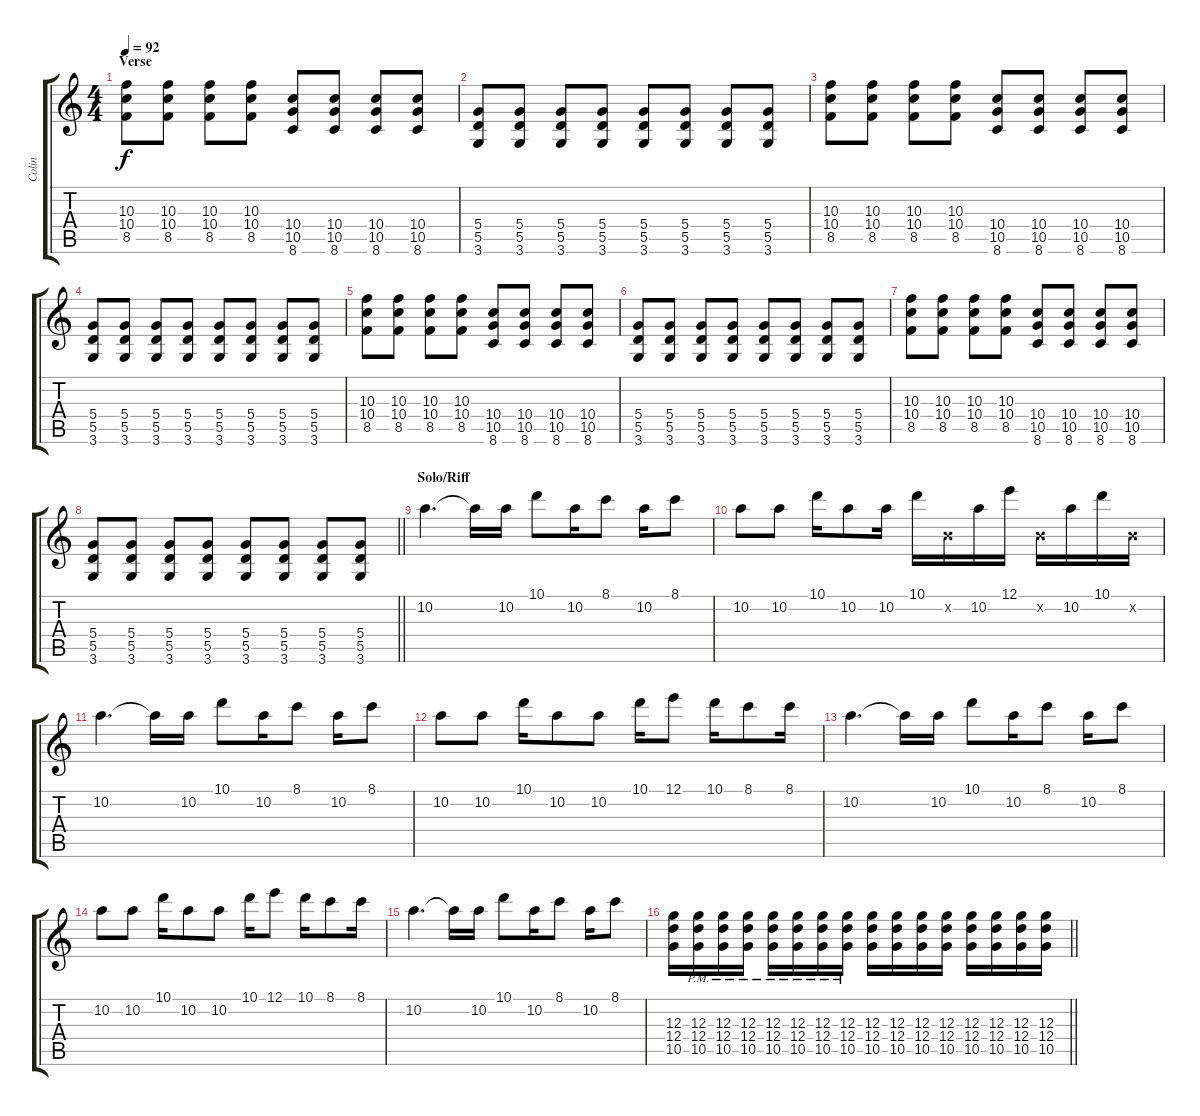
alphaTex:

\track ("Colin" "Colin") {instrument overdrivenguitar}
\staff {score tabs}
\tuning (E4 B3 G3 D3 A2 E2) {hide}
\ts (4 4)
\section ("" "Verse")
\tempo 92
\clef g2
\ks c
(10.3 10.4 8.5).8{dy f} (10.3 10.4 8.5).8 (10.3 10.4 8.5).8 (10.3 10.4 8.5).8 (10.4 10.5 8.6).8 (10.4 10.5 8.6).8 (10.4 10.5 8.6).8 (10.4 10.5 8.6).8 |
(5.4 5.5 3.6).8 (5.4 5.5 3.6).8 (5.4 5.5 3.6).8 (5.4 5.5 3.6).8 (5.4 5.5 3.6).8 (5.4 5.5 3.6).8 (5.4 5.5 3.6).8 (5.4 5.5 3.6).8 |
(10.3 10.4 8.5).8 (10.3 10.4 8.5).8 (10.3 10.4 8.5).8 (10.3 10.4 8.5).8 (10.4 10.5 8.6).8 (10.4 10.5 8.6).8 (10.4 10.5 8.6).8 (10.4 10.5 8.6).8 |
(5.4 5.5 3.6).8 (5.4 5.5 3.6).8 (5.4 5.5 3.6).8 (5.4 5.5 3.6).8 (5.4 5.5 3.6).8 (5.4 5.5 3.6).8 (5.4 5.5 3.6).8 (5.4 5.5 3.6).8 |
(10.3 10.4 8.5).8 (10.3 10.4 8.5).8 (10.3 10.4 8.5).8 (10.3 10.4 8.5).8 (10.4 10.5 8.6).8 (10.4 10.5 8.6).8 (10.4 10.5 8.6).8 (10.4 10.5 8.6).8 |
(5.4 5.5 3.6).8 (5.4 5.5 3.6).8 (5.4 5.5 3.6).8 (5.4 5.5 3.6).8 (5.4 5.5 3.6).8 (5.4 5.5 3.6).8 (5.4 5.5 3.6).8 (5.4 5.5 3.6).8 |
(10.3 10.4 8.5).8 (10.3 10.4 8.5).8 (10.3 10.4 8.5).8 (10.3 10.4 8.5).8 (10.4 10.5 8.6).8 (10.4 10.5 8.6).8 (10.4 10.5 8.6).8 (10.4 10.5 8.6).8 |
\barLineRight lightlight
(5.4 5.5 3.6).8 (5.4 5.5 3.6).8 (5.4 5.5 3.6).8 (5.4 5.5 3.6).8 (5.4 5.5 3.6).8 (5.4 5.5 3.6).8 (5.4 5.5 3.6).8 (5.4 5.5 3.6).8 |
\section ("" "Solo/Riff")
10.2.4{d} 10.2{t}.16 10.2.16 10.1.8 10.2.16 8.1.8 10.2.16 8.1.8 |
10.2.8 10.2.8 10.1.16 10.2.8 10.2.16 10.1.16 0.2{x}.16 10.2.16 12.1.16 0.2{x}.16 10.2.16 10.1.16 0.2{x}.16 |
10.2.4{d} 10.2{t}.16 10.2.16 10.1.8 10.2.16 8.1.8 10.2.16 8.1.8 |
10.2.8 10.2.8 10.1.16 10.2.8 10.2.8 10.1.16 12.1.8 10.1.16 8.1.8 8.1.16 |
10.2.4{d} 10.2{t}.16 10.2.16 10.1.8 10.2.16 8.1.8 10.2.16 8.1.8 |
10.2.8 10.2.8 10.1.16 10.2.8 10.2.8 10.1.16 12.1.8 10.1.16 8.1.8 8.1.16 |
10.2.4{d} 10.2{t}.16 10.2.16 10.1.8 10.2.16 8.1.8 10.2.16 8.1.8 |
\barLineRight lightlight
(12.3 12.4 10.5).16 (12.3{pm} 12.4{pm} 10.5{pm}).16 (12.3{pm} 12.4{pm} 10.5{pm}).16 (12.3{pm} 12.4{pm} 10.5{pm}).16 (12.3{pm} 12.4{pm} 10.5{pm}).16 (12.3{pm} 12.4{pm} 10.5{pm}).16 (12.3{pm} 12.4{pm} 10.5{pm}).16 (12.3{pm} 12.4{pm} 10.5{pm}).16 (12.3 12.4 10.5).16 (12.3 12.4 10.5).16 (12.3 12.4 10.5).16 (12.3 12.4 10.5).16 (12.3 12.4 10.5).16 (12.3 12.4 10.5).16 (12.3 12.4 10.5).16 (12.3 12.4 10.5).16
